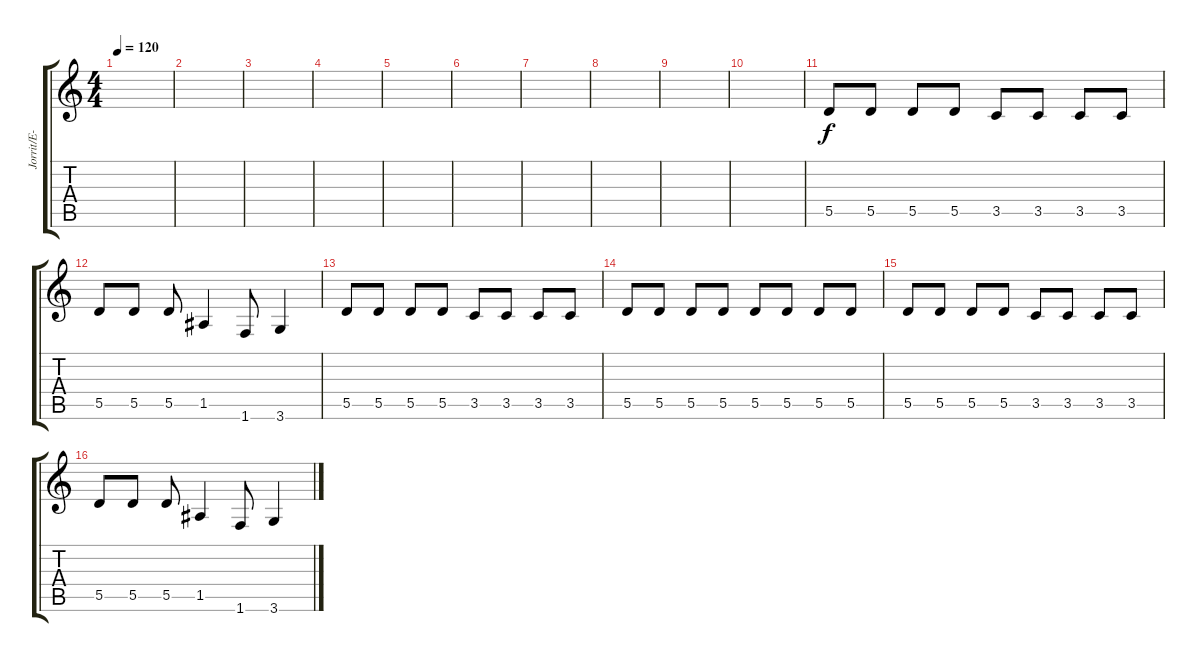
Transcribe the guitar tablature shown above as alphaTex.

\track ("Jorrit/E- Bass" "Jorrit/E- ") {instrument electricbassfinger}
\staff {score tabs}
\tuning (E4 B3 G3 D3 A2 E2) {hide}
\ts (4 4)
\tempo 120
\clef g2
\ks c
|
|
|
|
|
|
|
|
|
|
5.5.8 5.5.8 5.5.8 5.5.8 3.5.8 3.5.8 3.5.8 3.5.8 |
5.5.8 5.5.8 5.5.8 1.5.4 1.6.8 3.6.4 |
5.5.8 5.5.8 5.5.8 5.5.8 3.5.8 3.5.8 3.5.8 3.5.8 |
5.5.8 5.5.8 5.5.8 5.5.8 5.5.8 5.5.8 5.5.8 5.5.8 |
5.5.8 5.5.8 5.5.8 5.5.8 3.5.8 3.5.8 3.5.8 3.5.8 |
5.5.8 5.5.8 5.5.8 1.5.4 1.6.8 3.6.4
